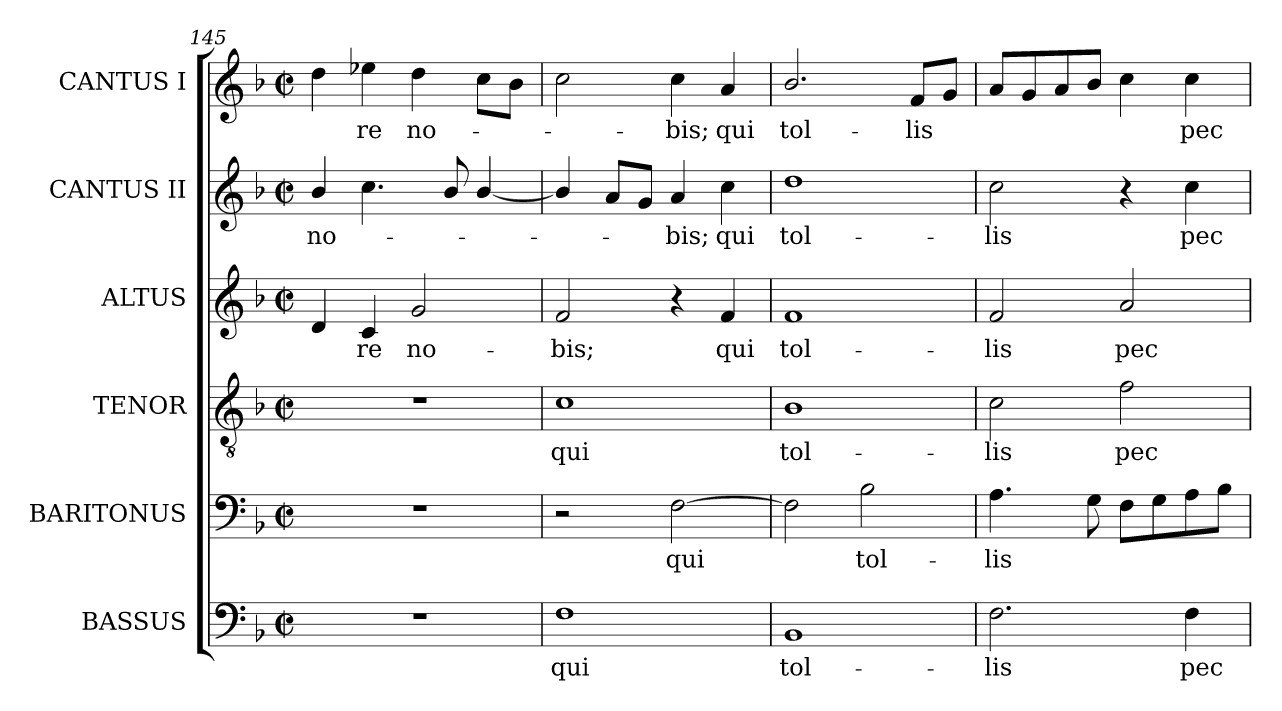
**kern	**text	**kern	**text	**kern	**text	**kern	**text	**kern	**text	**kern	**text
*part6	*part6	*part5	*part5	*part4	*part4	*part3	*part3	*part2	*part2	*part1	*part1
*staff6	*staff6	*staff5	*staff5	*staff4	*staff4	*staff3	*staff3	*staff2	*staff2	*staff1	*staff1
*I"BASSUS	*	*I"BARITONUS	*	*I"TENOR	*	*I"ALTUS	*	*I"CANTUS II	*	*I"CANTUS I	*
*I'B.	*	*I'Bar.	*	*I'T.	*	*I'A.	*	*	*	*	*
*clefF4	*	*clefF4	*	*clefGv2	*	*clefG2	*	*clefG2	*	*clefG2	*
*	*	*	*	*ITrd7c12	*	*	*	*	*	*	*
*k[b-]	*	*k[b-]	*	*k[b-]	*	*k[b-]	*	*k[b-]	*	*k[b-]	*
*F:	*	*F:	*	*F:	*	*F:	*	*F:	*	*F:	*
*M2/2	*	*M2/2	*	*M2/2	*	*M2/2	*	*M2/2	*	*M2/2	*
*met(c|)	*	*met(c|)	*	*met(c|)	*	*met(c|)	*	*met(c|)	*	*met(c|)	*
=145	=145	=145	=145	=145	=145	=145	=145	=145	=145	=145	=145
!	!	!	!	!	!	!	!	!	!LO:LY:b:color=#000000	!	!
1r	.	1r	.	1r	.	4di/	.	4b-i/	no-	4ddi\	.
!	!	!	!	!	!	!	!LO:LY:b:color=#000000	!	!	!	!
!	!	!	!	!	!	!	!	!	!	!	!LO:LY:b:color=#000000
.	.	.	.	.	.	4ci/	-re	4.cci\	.	4ee-Xi\	-re
!	!	!	!	!	!	!	!LO:LY:b:color=#000000	!	!	!	!
!	!	!	!	!	!	!	!	!	!	!	!LO:LY:b:color=#000000
.	.	.	.	.	.	2gi/	no-	.	.	4ddi\	no-
.	.	.	.	.	.	.	.	8b-i/	.	.	.
.	.	.	.	.	.	.	.	[4b-i/	.	8cci\L	.
.	.	.	.	.	.	.	.	.	.	8b-i\J	.
=146	=146	=146	=146	=146	=146	=146	=146	=146	=146	=146	=146
!	!LO:LY:b:color=#000000	!	!	!	!	!	!	!	!	!	!
!	!	!	!	!	!LO:LY:b:color=#000000	!	!	!	!	!	!
!	!	!	!	!	!	!	!LO:LY:b:color=#000000	!	!	!	!
1Fi	qui	2r	.	1Ci	qui	2fi/	-bis;	4b-i/]	.	2cci\	.
.	.	.	.	.	.	.	.	8ai/L	.	.	.
.	.	.	.	.	.	.	.	8gi/J	.	.	.
!	!	!	!LO:LY:b:color=#000000	!	!	!	!	!	!	!	!
!	!	!	!	!	!	!	!	!	!LO:LY:b:color=#000000	!	!
!	!	!	!	!	!	!	!	!	!	!	!LO:LY:b:color=#000000
.	.	[2Fi\	qui	.	.	4r	.	4ai/	-bis;	4cci\	-bis;
!	!	!	!	!	!	!	!LO:LY:b:color=#000000	!	!	!	!
!	!	!	!	!	!	!	!	!	!LO:LY:b:color=#000000	!	!
!	!	!	!	!	!	!	!	!	!	!	!LO:LY:b:color=#000000
.	.	.	.	.	.	4fi/	qui	4cci\	qui	4ai/	qui
=147	=147	=147	=147	=147	=147	=147	=147	=147	=147	=147	=147
!	!LO:LY:b:color=#000000	!	!	!	!	!	!	!	!	!	!
!	!	!	!	!	!LO:LY:b:color=#000000	!	!	!	!	!	!
!	!	!	!	!	!	!	!LO:LY:b:color=#000000	!	!	!	!
!	!	!	!	!	!	!	!	!	!LO:LY:b:color=#000000	!	!
!	!	!	!	!	!	!	!	!	!	!	!LO:LY:b:color=#000000
1BB-i	tol-	2Fi\]	.	1BB-i	tol-	1fi	tol-	1ddi	tol-	2.b-i/	tol-
!	!	!	!LO:LY:b:color=#000000	!	!	!	!	!	!	!	!
.	.	2B-i\	tol-	.	.	.	.	.	.	.	.
!	!	!	!	!	!	!	!	!	!	!	!LO:LY:b:color=#000000
.	.	.	.	.	.	.	.	.	.	8fi/L	-lis
.	.	.	.	.	.	.	.	.	.	8gi/J	.
=148	=148	=148	=148	=148	=148	=148	=148	=148	=148	=148	=148
!	!LO:LY:b:color=#000000	!	!	!	!	!	!	!	!	!	!
!	!	!	!LO:LY:b:color=#000000	!	!	!	!	!	!	!	!
!	!	!	!	!	!LO:LY:b:color=#000000	!	!	!	!	!	!
!	!	!	!	!	!	!	!LO:LY:b:color=#000000	!	!	!	!
!	!	!	!	!	!	!	!	!	!LO:LY:b:color=#000000	!	!
2.Fi\	-lis	4.Ai\	-lis	2Ci\	-lis	2fi/	-lis	2cci\	-lis	8ai/L	.
.	.	.	.	.	.	.	.	.	.	8gi/	.
.	.	.	.	.	.	.	.	.	.	8ai/	.
.	.	8Gi\	.	.	.	.	.	.	.	8b-i/J	.
!	!	!	!	!	!LO:LY:b:color=#000000	!	!	!	!	!	!
!	!	!	!	!	!	!	!LO:LY:b:color=#000000	!	!	!	!
.	.	8Fi\L	.	2Fi\	pec-	2ai/	pec-	4r	.	4cci\	.
.	.	8Gi\	.	.	.	.	.	.	.	.	.
!	!LO:LY:b:color=#000000	!	!	!	!	!	!	!	!	!	!
!	!	!	!	!	!	!	!	!	!LO:LY:b:color=#000000	!	!
!	!	!	!	!	!	!	!	!	!	!	!LO:LY:b:color=#000000
4Fi\	pec-	8Ai\	.	.	.	.	.	4cci\	pec-	4cci\	pec-
.	.	8B-i\J	.	.	.	.	.	.	.	.	.
=	=	=	=	=	=	=	=	=	=	=	=
*-	*-	*-	*-	*-	*-	*-	*-	*-	*-	*-	*-
